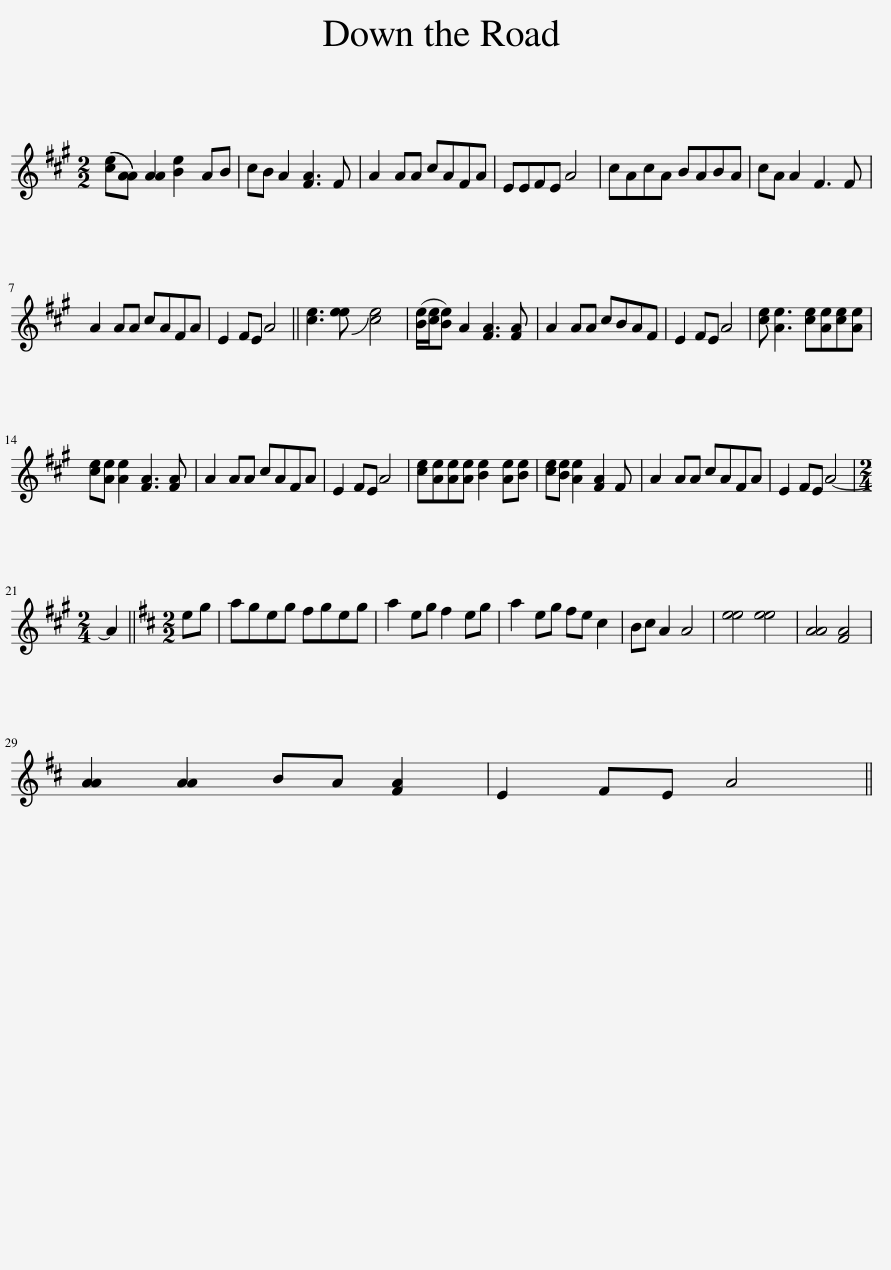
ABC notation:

X:1
L:1/8
M:2/2
I:linebreak $
K:A
V:1 treble
V:1
 (([ce][AA])) [AA]2 [Be]2 AB | cB A2 [FA]3 F | A2 AA cAFA | EEFE A4 | cAcA BABA | %5
 cA A2 F3 F |$ A2 AA cAFA | E2 FE A4 || [ce]3 [ee] !slide![ce]4 | ([Be]/[ce]/[Be]) A2 [FA]3 [FA] | %10
 A2 AA cBAF | E2 FE A4 | [ce] [Ae]3 [ce][Ae][ce][Ae] |$ [ce][Ae] [Ae]2 [FA]3 [FA] | A2 AA cAFA | %15
 E2 FE A4 | [ce][Ae][Ae][Ae] [Be]2 [Ae][Be] | [ce][Be] [Ae]2 [FA]2 F | A2 AA cAFA | E2 FE A4- |$ %20
[M:2/4] A2 ||[K:D][M:2/2] eg | ageg fgeg | a2 eg f2 eg | a2 eg fe c2 | %25
 Bc A2 A4 | [ee]4 [ee]4 | [AA]4 [FA]4 |$ [AA]2 [AA]2 BA [FA]2 | E2 FE A4 || %30
